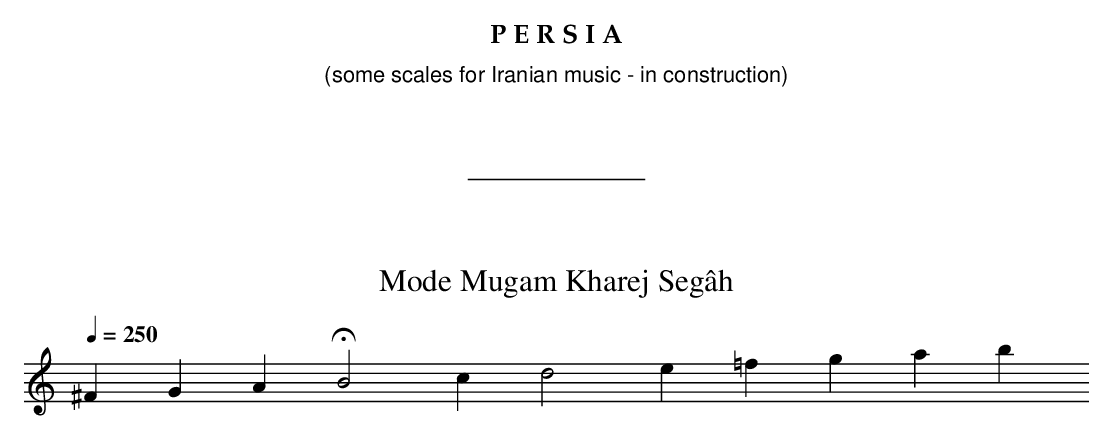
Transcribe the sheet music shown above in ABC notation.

X:1
T:Mode Mugam Kharej Segâh
M:none
L:1/4
Q:1/4=250
K:C
^F G A HB2 c d2 e =f g a b
